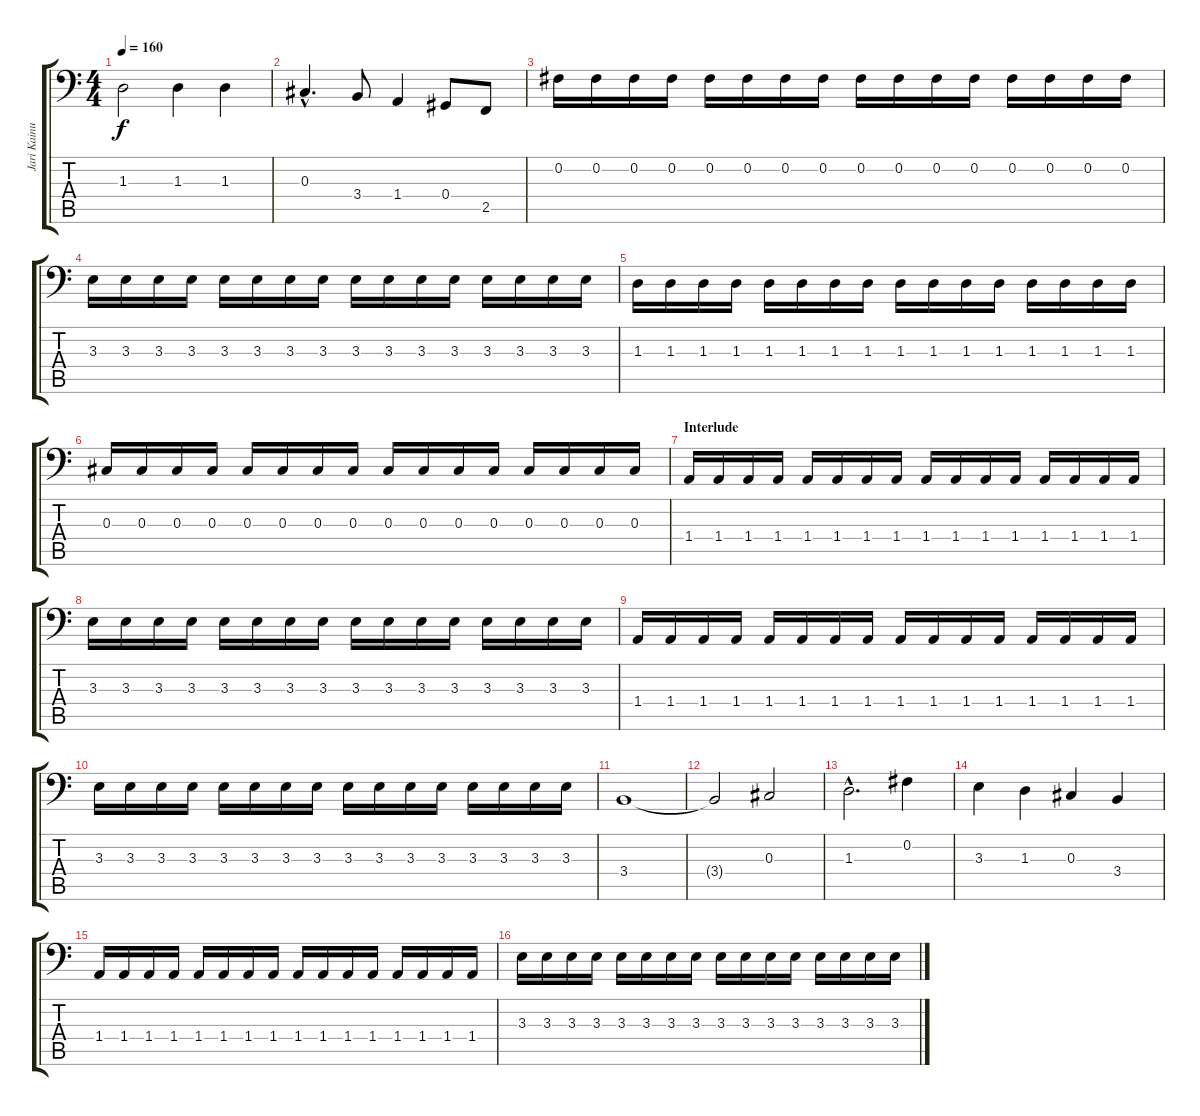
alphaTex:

\track ("Jari Kainulainen" "Jari Kainu") {instrument electricbassfinger}
\staff {score tabs}
\tuning (B2 Gb2 Db2 Ab1 Eb1 Bb0) {hide}
\ts (4 4)
\tempo 160
\clef f4
\ks c
1.3.2{dy f} 1.3.4 1.3.4 |
0.3{hac}.4{d} 3.4.8 1.4.4 0.4.8 2.5.8 |
0.2.16 0.2.16 0.2.16 0.2.16 0.2.16 0.2.16 0.2.16 0.2.16 0.2.16 0.2.16 0.2.16 0.2.16 0.2.16 0.2.16 0.2.16 0.2.16 |
3.3.16 3.3.16 3.3.16 3.3.16 3.3.16 3.3.16 3.3.16 3.3.16 3.3.16 3.3.16 3.3.16 3.3.16 3.3.16 3.3.16 3.3.16 3.3.16 |
1.3.16 1.3.16 1.3.16 1.3.16 1.3.16 1.3.16 1.3.16 1.3.16 1.3.16 1.3.16 1.3.16 1.3.16 1.3.16 1.3.16 1.3.16 1.3.16 |
0.3.16 0.3.16 0.3.16 0.3.16 0.3.16 0.3.16 0.3.16 0.3.16 0.3.16 0.3.16 0.3.16 0.3.16 0.3.16 0.3.16 0.3.16 0.3.16 |
\section ("" "Interlude")
1.4.16 1.4.16 1.4.16 1.4.16 1.4.16 1.4.16 1.4.16 1.4.16 1.4.16 1.4.16 1.4.16 1.4.16 1.4.16 1.4.16 1.4.16 1.4.16 |
3.3.16 3.3.16 3.3.16 3.3.16 3.3.16 3.3.16 3.3.16 3.3.16 3.3.16 3.3.16 3.3.16 3.3.16 3.3.16 3.3.16 3.3.16 3.3.16 |
1.4.16 1.4.16 1.4.16 1.4.16 1.4.16 1.4.16 1.4.16 1.4.16 1.4.16 1.4.16 1.4.16 1.4.16 1.4.16 1.4.16 1.4.16 1.4.16 |
3.3.16 3.3.16 3.3.16 3.3.16 3.3.16 3.3.16 3.3.16 3.3.16 3.3.16 3.3.16 3.3.16 3.3.16 3.3.16 3.3.16 3.3.16 3.3.16 |
3.4.1 |
3.4{t}.2 0.3.2 |
1.3{hac}.2{d} 0.2.4 |
3.3.4 1.3.4 0.3.4 3.4.4 |
1.4.16 1.4.16 1.4.16 1.4.16 1.4.16 1.4.16 1.4.16 1.4.16 1.4.16 1.4.16 1.4.16 1.4.16 1.4.16 1.4.16 1.4.16 1.4.16 |
3.3.16 3.3.16 3.3.16 3.3.16 3.3.16 3.3.16 3.3.16 3.3.16 3.3.16 3.3.16 3.3.16 3.3.16 3.3.16 3.3.16 3.3.16 3.3.16
